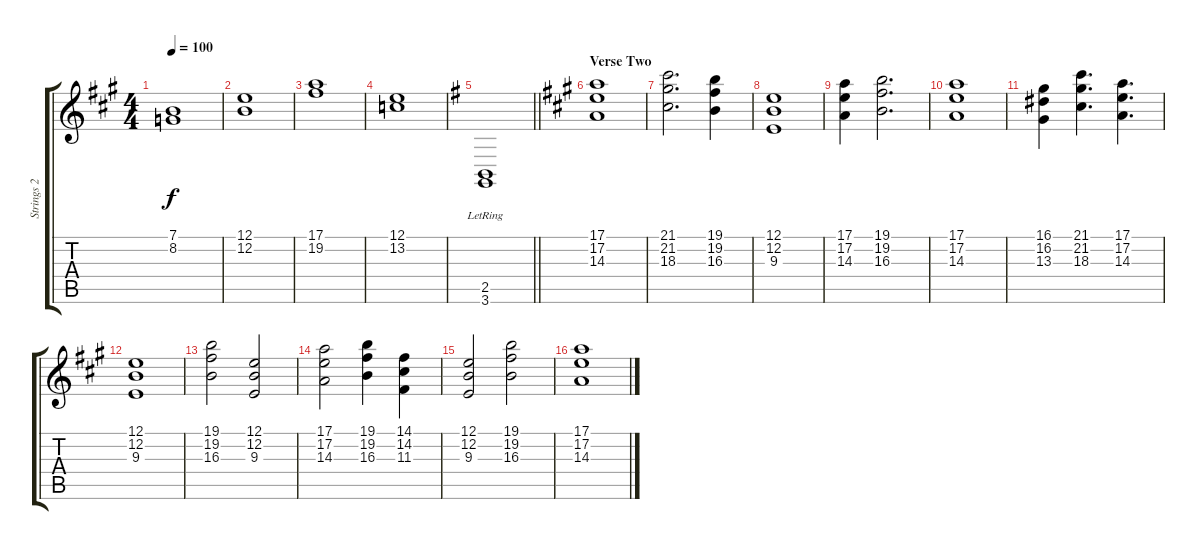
\track ("Strings 2" "Strings 2") {instrument stringensemble1}
\staff {score tabs}
\tuning (E4 B3 G3 D3 A2 E2) {hide}
\ts (4 4)
\tempo 100
\clef g2
\ks a
(7.1 8.2).1{dy f} |
(12.1 12.2).1 |
(17.1 19.2).1 |
(12.1 13.2).1 |
\barLineRight lightlight
\ks g
(2.5{lr} 3.6{lr}).1 |
\section ("" "Verse Two")
\ks a
(17.1 17.2 14.3).1 |
(21.1 21.2 18.3).2{d} (19.1 19.2 16.3).4 |
(12.1 12.2 9.3).1 |
(17.1 17.2 14.3).4 (19.1 19.2 16.3).2{d} |
(17.1 17.2 14.3).1 |
(16.1 16.2 13.3).4 (21.1 21.2 18.3).4{d} (17.1 17.2 14.3).4{d} |
(12.1 12.2 9.3).1 |
(19.1 19.2 16.3).2 (12.1 12.2 9.3).2 |
(17.1 17.2 14.3).2 (19.1 19.2 16.3).4 (14.1 14.2 11.3).4 |
(12.1 12.2 9.3).2 (19.1 19.2 16.3).2 |
(17.1 17.2 14.3).1
